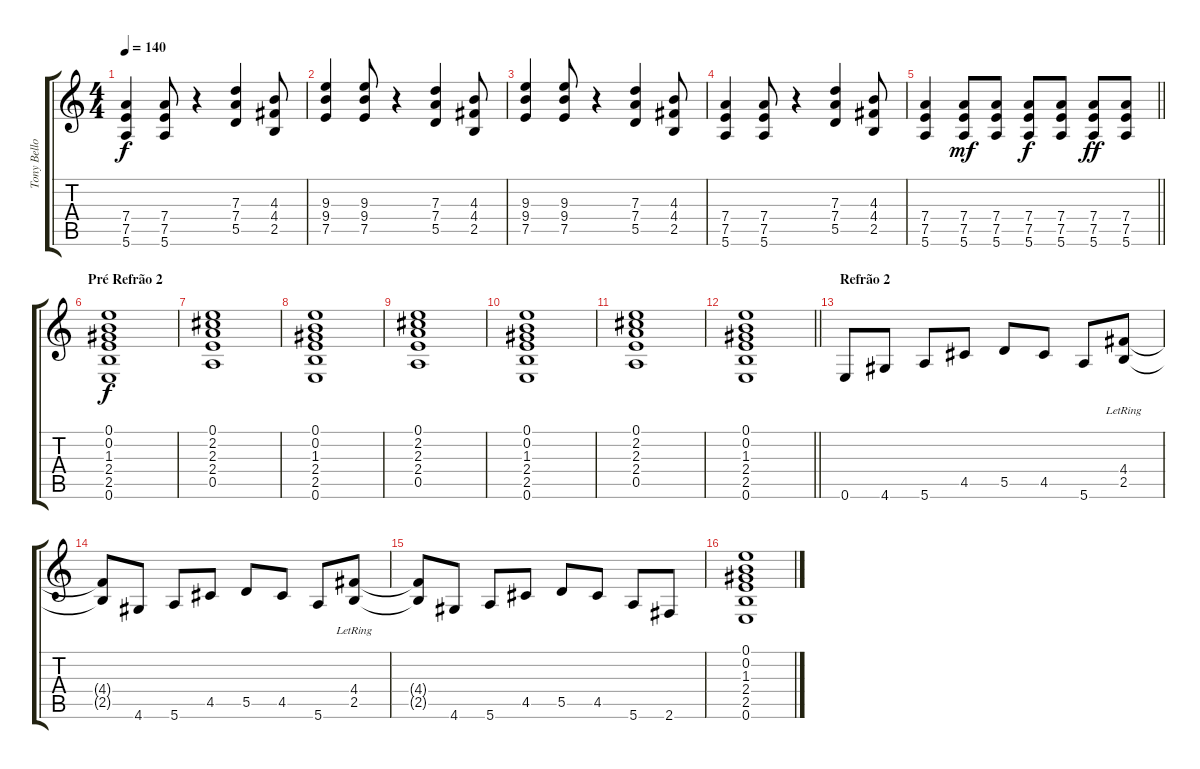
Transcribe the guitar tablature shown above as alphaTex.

\track ("Tony Bellotto" "Tony Bello") {instrument distortionguitar}
\staff {score tabs}
\tuning (E4 B3 G3 D3 A2 E2) {hide}
\ts (4 4)
\tempo 140
\clef g2
\ks c
(7.4 7.5 5.6).4{dy f} (7.4 7.5 5.6).8 r.4 (7.3 7.4 5.5).4 (4.3 4.4 2.5).8 |
(9.3 9.4 7.5).4 (9.3 9.4 7.5).8 r.4 (7.3 7.4 5.5).4 (4.3 4.4 2.5).8 |
(9.3 9.4 7.5).4 (9.3 9.4 7.5).8 r.4 (7.3 7.4 5.5).4 (4.3 4.4 2.5).8 |
(7.4 7.5 5.6).4 (7.4 7.5 5.6).8 r.4 (7.3 7.4 5.5).4 (4.3 4.4 2.5).8 |
\barLineRight lightlight
(7.4 7.5 5.6).4 (7.4 7.5 5.6).8{dy mf} (7.4 7.5 5.6).8 (7.4 7.5 5.6).8{dy f} (7.4 7.5 5.6).8 (7.4 7.5 5.6).8{dy ff} (7.4 7.5 5.6).8 |
\section ("" "Pré Refrão 2")
(0.1 0.2 1.3 2.4 2.5 0.6).1{dy f} |
(0.1 2.2 2.3 2.4 0.5).1 |
(0.1 0.2 1.3 2.4 2.5 0.6).1 |
(0.1 2.2 2.3 2.4 0.5).1 |
(0.1 0.2 1.3 2.4 2.5 0.6).1 |
(0.1 2.2 2.3 2.4 0.5).1 |
\barLineRight lightlight
(0.1 0.2 1.3 2.4 2.5 0.6).1 |
\section ("" "Refrão 2")
0.6.8 4.6.8 5.6.8 4.5.8 5.5.8 4.5.8 5.6.8 (4.4{lr} 2.5{lr}).8 |
(4.4{t} 2.5{t}).8 4.6.8 5.6.8 4.5.8 5.5.8 4.5.8 5.6.8 (4.4{lr} 2.5{lr}).8 |
(4.4{t} 2.5{t}).8 4.6.8 5.6.8 4.5.8 5.5.8 4.5.8 5.6.8 2.6.8 |
(0.1 0.2 1.3 2.4 2.5 0.6).1
